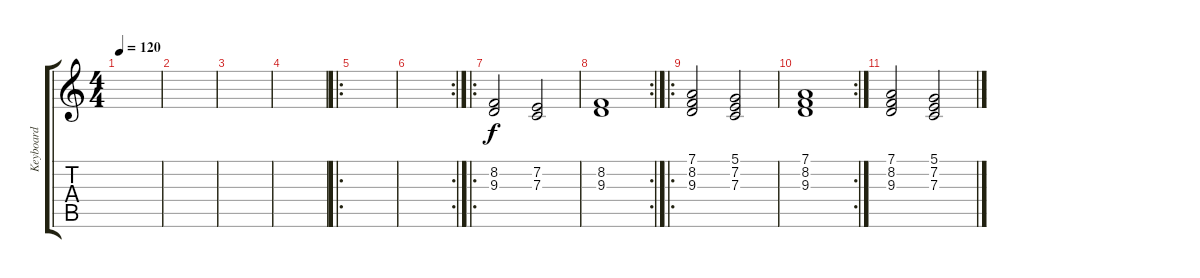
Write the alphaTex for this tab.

\track ("Keyboard" "Keyboard") {instrument pad3polysynth}
\staff {score tabs}
\tuning (D4 A3 F3 C3 G2 D2) {hide}
\ts (4 4)
\tempo 120
\clef g2
\ks c
|
|
|
|
\ro
|
\rc 2
|
\ro
(8.2 9.3).2 (7.2 7.3).2 |
\rc 2
(8.2 9.3).1 |
\ro
(7.1 8.2 9.3).2 (5.1 7.2 7.3).2 |
\rc 2
(7.1 8.2 9.3).1 |
(7.1 8.2 9.3).2 (5.1 7.2 7.3).2
